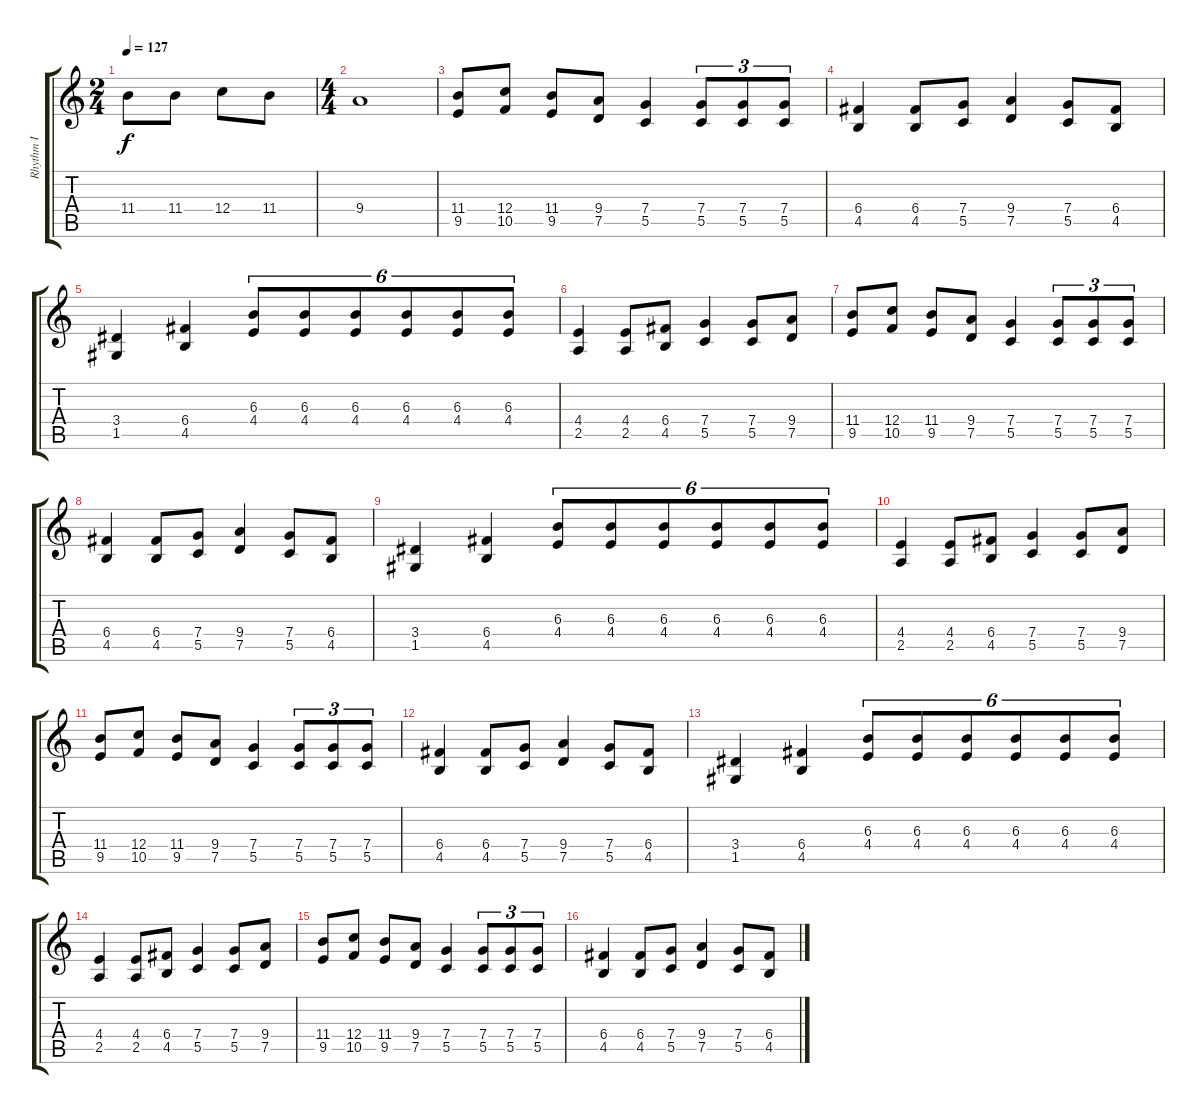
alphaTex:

\track ("Rhythm I" "Rhythm I") {instrument distortionguitar}
\staff {score tabs}
\tuning (D4 A3 F3 C3 G2 D2) {hide}
\ts (2 4)
\tempo 127
\clef g2
\ks c
11.4.8{dy f} 11.4.8 12.4.8 11.4.8 |
\ts (4 4)
9.4.1 |
(11.4 9.5).8 (12.4 10.5).8 (11.4 9.5).8 (9.4 7.5).8 (7.4 5.5).4 (7.4 5.5).8{tu (3 2)} (7.4 5.5).8{tu (3 2)} (7.4 5.5).8{tu (3 2)} |
(6.4 4.5).4 (6.4 4.5).8 (7.4 5.5).8 (9.4 7.5).4 (7.4 5.5).8 (6.4 4.5).8 |
(3.4 1.5).4 (6.4 4.5).4 (6.3 4.4).8{tu (6 4)} (6.3 4.4).8{tu (6 4)} (6.3 4.4).8{tu (6 4)} (6.3 4.4).8{tu (6 4)} (6.3 4.4).8{tu (6 4)} (6.3 4.4).8{tu (6 4)} |
(4.4 2.5).4 (4.4 2.5).8 (6.4 4.5).8 (7.4 5.5).4 (7.4 5.5).8 (9.4 7.5).8 |
(11.4 9.5).8 (12.4 10.5).8 (11.4 9.5).8 (9.4 7.5).8 (7.4 5.5).4 (7.4 5.5).8{tu (3 2)} (7.4 5.5).8{tu (3 2)} (7.4 5.5).8{tu (3 2)} |
(6.4 4.5).4 (6.4 4.5).8 (7.4 5.5).8 (9.4 7.5).4 (7.4 5.5).8 (6.4 4.5).8 |
(3.4 1.5).4 (6.4 4.5).4 (6.3 4.4).8{tu (6 4)} (6.3 4.4).8{tu (6 4)} (6.3 4.4).8{tu (6 4)} (6.3 4.4).8{tu (6 4)} (6.3 4.4).8{tu (6 4)} (6.3 4.4).8{tu (6 4)} |
(4.4 2.5).4 (4.4 2.5).8 (6.4 4.5).8 (7.4 5.5).4 (7.4 5.5).8 (9.4 7.5).8 |
(11.4 9.5).8 (12.4 10.5).8 (11.4 9.5).8 (9.4 7.5).8 (7.4 5.5).4 (7.4 5.5).8{tu (3 2)} (7.4 5.5).8{tu (3 2)} (7.4 5.5).8{tu (3 2)} |
(6.4 4.5).4 (6.4 4.5).8 (7.4 5.5).8 (9.4 7.5).4 (7.4 5.5).8 (6.4 4.5).8 |
(3.4 1.5).4 (6.4 4.5).4 (6.3 4.4).8{tu (6 4)} (6.3 4.4).8{tu (6 4)} (6.3 4.4).8{tu (6 4)} (6.3 4.4).8{tu (6 4)} (6.3 4.4).8{tu (6 4)} (6.3 4.4).8{tu (6 4)} |
(4.4 2.5).4 (4.4 2.5).8 (6.4 4.5).8 (7.4 5.5).4 (7.4 5.5).8 (9.4 7.5).8 |
(11.4 9.5).8 (12.4 10.5).8 (11.4 9.5).8 (9.4 7.5).8 (7.4 5.5).4 (7.4 5.5).8{tu (3 2)} (7.4 5.5).8{tu (3 2)} (7.4 5.5).8{tu (3 2)} |
(6.4 4.5).4 (6.4 4.5).8 (7.4 5.5).8 (9.4 7.5).4 (7.4 5.5).8 (6.4 4.5).8
